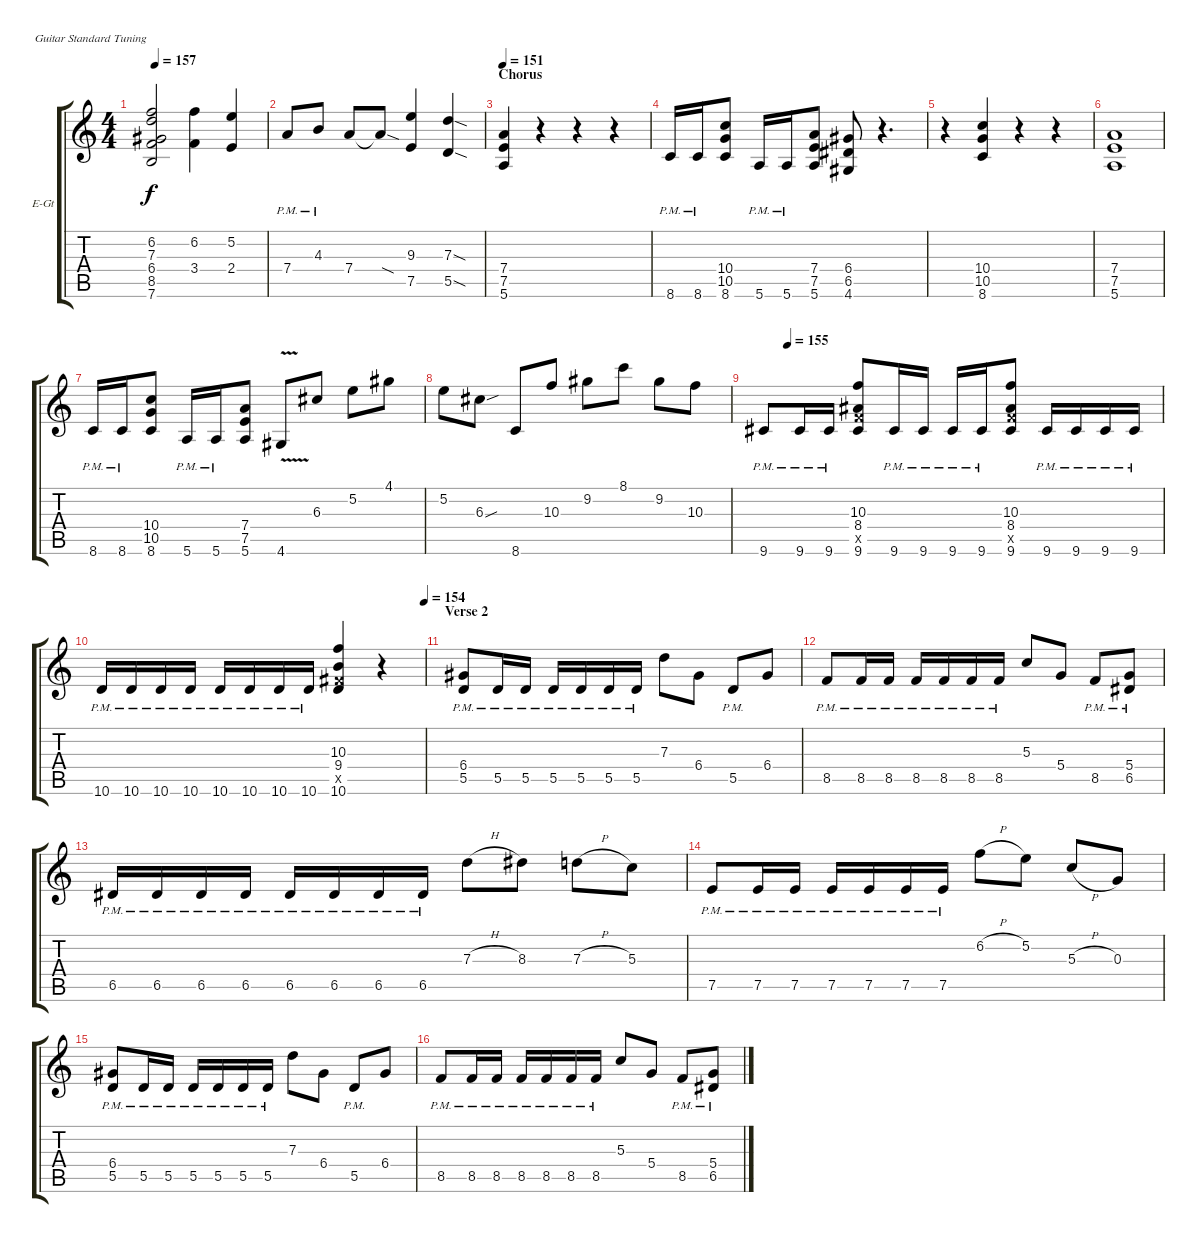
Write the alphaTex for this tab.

\bracketExtendMode groupsimilarinstruments
\firstSystemTrackNameOrientation horizontal
\otherSystemsTrackNameOrientation horizontal
\track ("Paul Masvidal" "E-Gt") {instrument distortionguitar}
\staff {score tabs}
\tuning (E4 B3 G3 D3 A2 E2)
\ts (4 4)
\tempo 157
\clef g2
\ks c
(6.2 7.3 6.4 8.5 7.6).2{dy f} (6.2 3.4).4 (5.2 2.4).4 |
7.4{pm}.8 4.3{pm}.8 7.4.8 7.4{sod t}.8 (9.3 7.5).4 (7.3{sod} 5.5{sod}).4 |
\section ("" "Chorus")
\tempo 151
(7.4 7.5 5.6).4 r.4 r.4 r.4 |
8.6{pm}.16 8.6{pm}.16 (10.4 10.5 8.6).8 5.6{pm}.16 5.6{pm}.16 (7.4 7.5 5.6).8 (6.4 6.5 4.6).8 r.4{d} |
r.4 (10.4 10.5 8.6).4 r.4 r.4 |
(7.4 7.5 5.6).1 |
8.6{pm}.16 8.6{pm}.16 (10.4 10.5 8.6).8 5.6{pm}.16 5.6{pm}.16 (7.4 7.5 5.6).8 4.6{v}.8 6.3.8 5.2.8 4.1.8 |
5.2.8 6.3{sou}.8 8.6.8 10.3.8 9.2.8 8.1.8 9.2.8 10.3.8 |
\tempo (155 0.0625)
9.6{pm}.8 9.6{pm}.16 9.6{pm}.16 (10.3 8.4 8.5{x} 9.6).8 9.6{pm}.16 9.6{pm}.16 9.6{pm}.16 9.6{pm}.16 (10.3 8.4 8.5{x} 9.6).8 9.6{pm}.16 9.6{pm}.16 9.6{pm}.16 9.6{pm}.16 |
\tempo (154 1)
10.6{pm}.16 10.6{pm}.16 10.6{pm}.16 10.6{pm}.16 10.6{pm}.16 10.6{pm}.16 10.6{pm}.16 10.6{pm}.16 (10.3 9.4 9.5{x} 10.6).4 r.4 |
\section ("" "Verse 2")
(6.4{pm} 5.5{pm}).8 5.5{pm}.16 5.5{pm}.16 5.5{pm}.16 5.5{pm}.16 5.5{pm}.16 5.5{pm}.16 7.3.8 6.4.8 5.5{pm}.8 6.4.8 |
8.5{pm}.8 8.5{pm}.16 8.5{pm}.16 8.5{pm}.16 8.5{pm}.16 8.5{pm}.16 8.5{pm}.16 5.3.8 5.4.8 8.5{pm}.8 (6.5{pm} 5.4{pm}).8 |
6.5{pm}.16 6.5{pm}.16 6.5{pm}.16 6.5{pm}.16 6.5{pm}.16 6.5{pm}.16 6.5{pm}.16 6.5{pm}.16 7.3{h}.8 8.3.8 7.3{h}.8 5.3.8 |
7.5{pm}.8 7.5{pm}.16 7.5{pm}.16 7.5{pm}.16 7.5{pm}.16 7.5{pm}.16 7.5{pm}.16 6.2{h}.8 5.2.8 5.3{h}.8 0.3.8 |
(6.4{pm} 5.5{pm}).8 5.5{pm}.16 5.5{pm}.16 5.5{pm}.16 5.5{pm}.16 5.5{pm}.16 5.5{pm}.16 7.3.8 6.4.8 5.5{pm}.8 6.4.8 |
8.5{pm}.8 8.5{pm}.16 8.5{pm}.16 8.5{pm}.16 8.5{pm}.16 8.5{pm}.16 8.5{pm}.16 5.3.8 5.4.8 8.5{pm}.8 (6.5{pm} 5.4{pm}).8
